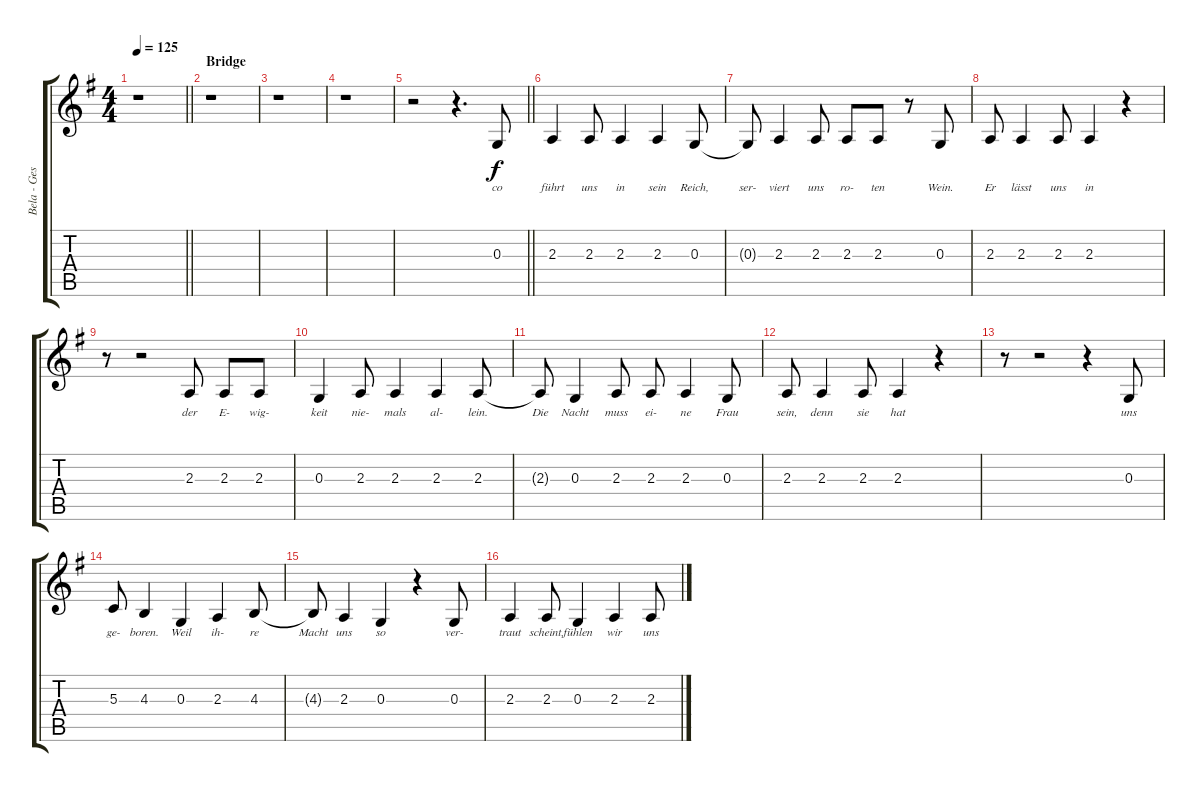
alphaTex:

\track ("Bela - Gesang" "Bela - Ges") {instrument lead8bassandlead}
\staff {score tabs}
\tuning (E4 B3 G3 D3 A2 E2) {hide}
\ts (4 4)
\tempo 125
\clef g2
\barLineRight lightlight
\ks g
r.1{dy f} |
\section ("" "Bridge")
r.1 |
r.1 |
r.1 |
\barLineRight lightlight
r.2 r.4{d} 0.3.8{lyrics (0 "co") lyrics (1 "") lyrics (2 "") lyrics (3 "") lyrics (4 "")} |
2.3.4{lyrics (0 "führt") lyrics (1 "") lyrics (2 "") lyrics (3 "") lyrics (4 "")} 2.3.8{lyrics (0 "uns") lyrics (1 "") lyrics (2 "") lyrics (3 "") lyrics (4 "")} 2.3.4{lyrics (0 "in") lyrics (1 "") lyrics (2 "") lyrics (3 "") lyrics (4 "")} 2.3.4{lyrics (0 "sein") lyrics (1 "") lyrics (2 "") lyrics (3 "") lyrics (4 "")} 0.3.8{lyrics (0 "Reich,") lyrics (1 "") lyrics (2 "") lyrics (3 "") lyrics (4 "")} |
0.3{t}.8{lyrics (0 "ser-") lyrics (1 "") lyrics (2 "") lyrics (3 "") lyrics (4 "")} 2.3.4{lyrics (0 "viert") lyrics (1 "") lyrics (2 "") lyrics (3 "") lyrics (4 "")} 2.3.8{lyrics (0 "uns") lyrics (1 "") lyrics (2 "") lyrics (3 "") lyrics (4 "")} 2.3.8{lyrics (0 "ro-") lyrics (1 "") lyrics (2 "") lyrics (3 "") lyrics (4 "")} 2.3.8{lyrics (0 "ten") lyrics (1 "") lyrics (2 "") lyrics (3 "") lyrics (4 "")} r.8 0.3.8{lyrics (0 "Wein.") lyrics (1 "") lyrics (2 "") lyrics (3 "") lyrics (4 "")} |
2.3.8{lyrics (0 "Er") lyrics (1 "") lyrics (2 "") lyrics (3 "") lyrics (4 "")} 2.3.4{lyrics (0 "lässt") lyrics (1 "") lyrics (2 "") lyrics (3 "") lyrics (4 "")} 2.3.8{lyrics (0 "uns") lyrics (1 "") lyrics (2 "") lyrics (3 "") lyrics (4 "")} 2.3.4{lyrics (0 "in") lyrics (1 "") lyrics (2 "") lyrics (3 "") lyrics (4 "")} r.4 |
r.8 r.2 2.3.8{lyrics (0 "der") lyrics (1 "") lyrics (2 "") lyrics (3 "") lyrics (4 "")} 2.3.8{lyrics (0 "E-") lyrics (1 "") lyrics (2 "") lyrics (3 "") lyrics (4 "")} 2.3.8{lyrics (0 "wig-") lyrics (1 "") lyrics (2 "") lyrics (3 "") lyrics (4 "")} |
0.3.4{lyrics (0 "keit") lyrics (1 "") lyrics (2 "") lyrics (3 "") lyrics (4 "")} 2.3.8{lyrics (0 "nie-") lyrics (1 "") lyrics (2 "") lyrics (3 "") lyrics (4 "")} 2.3.4{lyrics (0 "mals") lyrics (1 "") lyrics (2 "") lyrics (3 "") lyrics (4 "")} 2.3.4{lyrics (0 "al-") lyrics (1 "") lyrics (2 "") lyrics (3 "") lyrics (4 "")} 2.3.8{lyrics (0 "lein.") lyrics (1 "") lyrics (2 "") lyrics (3 "") lyrics (4 "")} |
2.3{t}.8{lyrics (0 "Die") lyrics (1 "") lyrics (2 "") lyrics (3 "") lyrics (4 "")} 0.3.4{lyrics (0 "Nacht") lyrics (1 "") lyrics (2 "") lyrics (3 "") lyrics (4 "")} 2.3.8{lyrics (0 "muss") lyrics (1 "") lyrics (2 "") lyrics (3 "") lyrics (4 "")} 2.3.8{lyrics (0 "ei-") lyrics (1 "") lyrics (2 "") lyrics (3 "") lyrics (4 "")} 2.3.4{lyrics (0 "ne") lyrics (1 "") lyrics (2 "") lyrics (3 "") lyrics (4 "")} 0.3.8{lyrics (0 "Frau") lyrics (1 "") lyrics (2 "") lyrics (3 "") lyrics (4 "")} |
2.3.8{lyrics (0 "sein,") lyrics (1 "") lyrics (2 "") lyrics (3 "") lyrics (4 "")} 2.3.4{lyrics (0 "denn") lyrics (1 "") lyrics (2 "") lyrics (3 "") lyrics (4 "")} 2.3.8{lyrics (0 "sie") lyrics (1 "") lyrics (2 "") lyrics (3 "") lyrics (4 "")} 2.3.4{lyrics (0 "hat") lyrics (1 "") lyrics (2 "") lyrics (3 "") lyrics (4 "")} r.4 |
r.8 r.2 r.4 0.3.8{lyrics (0 "uns") lyrics (1 "") lyrics (2 "") lyrics (3 "") lyrics (4 "")} |
5.3.8{lyrics (0 "ge-") lyrics (1 "") lyrics (2 "") lyrics (3 "") lyrics (4 "")} 4.3.4{lyrics (0 "boren.") lyrics (1 "") lyrics (2 "") lyrics (3 "") lyrics (4 "")} 0.3.4{lyrics (0 "Weil") lyrics (1 "") lyrics (2 "") lyrics (3 "") lyrics (4 "")} 2.3.4{lyrics (0 "ih-") lyrics (1 "") lyrics (2 "") lyrics (3 "") lyrics (4 "")} 4.3.8{lyrics (0 "re") lyrics (1 "") lyrics (2 "") lyrics (3 "") lyrics (4 "")} |
4.3{t}.8{lyrics (0 "Macht") lyrics (1 "") lyrics (2 "") lyrics (3 "") lyrics (4 "")} 2.3.4{lyrics (0 "uns") lyrics (1 "") lyrics (2 "") lyrics (3 "") lyrics (4 "")} 0.3.4{lyrics (0 "so") lyrics (1 "") lyrics (2 "") lyrics (3 "") lyrics (4 "")} r.4 0.3.8{lyrics (0 "ver-") lyrics (1 "") lyrics (2 "") lyrics (3 "") lyrics (4 "")} |
2.3.4{lyrics (0 "traut") lyrics (1 "") lyrics (2 "") lyrics (3 "") lyrics (4 "")} 2.3.8{lyrics (0 "scheint,") lyrics (1 "") lyrics (2 "") lyrics (3 "") lyrics (4 "")} 0.3.4{lyrics (0 "fühlen") lyrics (1 "") lyrics (2 "") lyrics (3 "") lyrics (4 "")} 2.3.4{lyrics (0 "wir") lyrics (1 "") lyrics (2 "") lyrics (3 "") lyrics (4 "")} 2.3.8{lyrics (0 "uns") lyrics (1 "") lyrics (2 "") lyrics (3 "") lyrics (4 "")}
